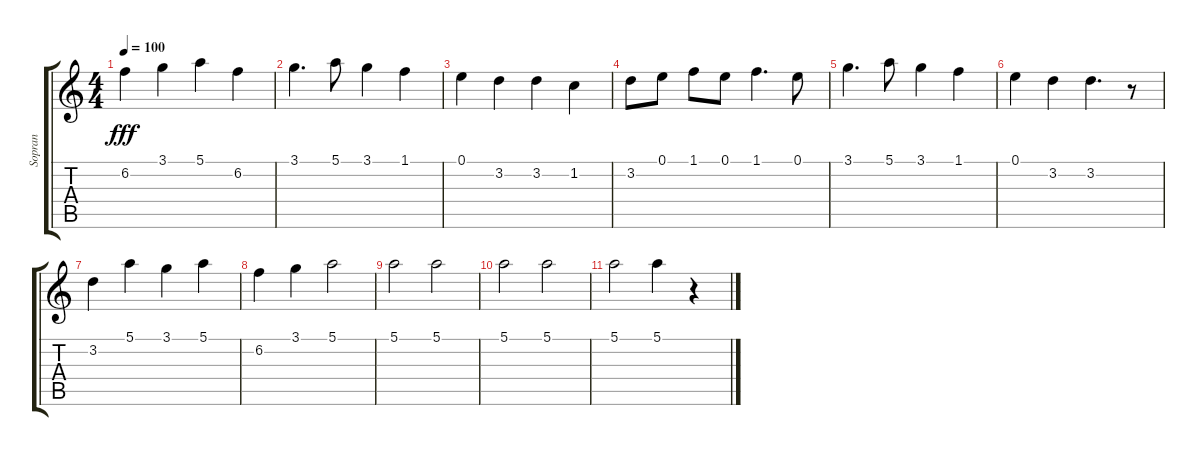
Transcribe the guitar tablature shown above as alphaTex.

\track ("Sopran" "Sopran") {instrument acousticguitarsteel}
\staff {score tabs}
\tuning (E4 B3 G3 D3 A2 E2) {hide}
\ts (4 4)
\tempo 100
\clef g2
\ks c
6.2.4{dy fff} 3.1.4 5.1.4 6.2.4 |
3.1.4{d} 5.1.8 3.1.4 1.1.4 |
0.1.4 3.2.4 3.2.4 1.2.4 |
3.2.8 0.1.8 1.1.8 0.1.8 1.1.4{d} 0.1.8 |
3.1.4{d} 5.1.8 3.1.4 1.1.4 |
0.1.4 3.2.4 3.2.4{d} r.8 |
3.2.4 5.1.4 3.1.4 5.1.4 |
6.2.4 3.1.4 5.1.2 |
5.1.2 5.1.2 |
5.1.2 5.1.2 |
5.1.2 5.1.4 r.4
